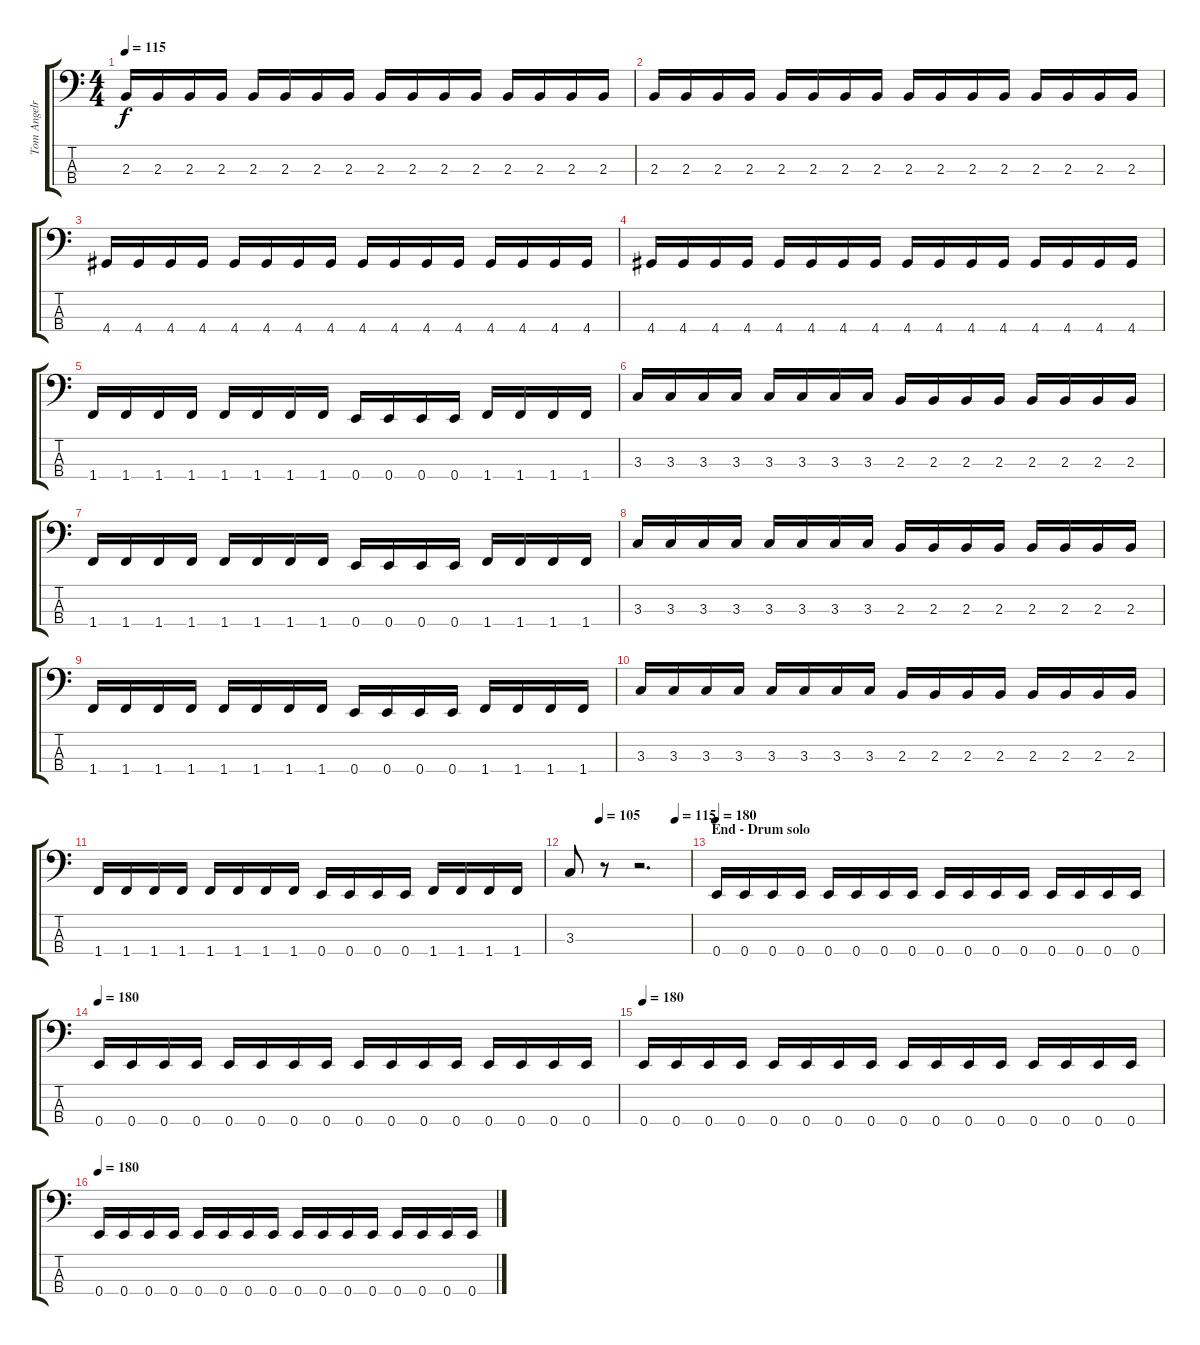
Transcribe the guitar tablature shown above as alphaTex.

\track ("Tom Angelripper (Bass)" "Tom Angelr") {instrument electricbasspick}
\staff {score tabs}
\tuning (G2 D2 A1 E1) {hide}
\ts (4 4)
\tempo 115
\clef f4
\ks c
2.3.16{dy f} 2.3.16 2.3.16 2.3.16 2.3.16 2.3.16 2.3.16 2.3.16 2.3.16 2.3.16 2.3.16 2.3.16 2.3.16 2.3.16 2.3.16 2.3.16 |
2.3.16 2.3.16 2.3.16 2.3.16 2.3.16 2.3.16 2.3.16 2.3.16 2.3.16 2.3.16 2.3.16 2.3.16 2.3.16 2.3.16 2.3.16 2.3.16 |
4.4.16 4.4.16 4.4.16 4.4.16 4.4.16 4.4.16 4.4.16 4.4.16 4.4.16 4.4.16 4.4.16 4.4.16 4.4.16 4.4.16 4.4.16 4.4.16 |
4.4.16 4.4.16 4.4.16 4.4.16 4.4.16 4.4.16 4.4.16 4.4.16 4.4.16 4.4.16 4.4.16 4.4.16 4.4.16 4.4.16 4.4.16 4.4.16 |
1.4.16 1.4.16 1.4.16 1.4.16 1.4.16 1.4.16 1.4.16 1.4.16 0.4.16 0.4.16 0.4.16 0.4.16 1.4.16 1.4.16 1.4.16 1.4.16 |
3.3.16 3.3.16 3.3.16 3.3.16 3.3.16 3.3.16 3.3.16 3.3.16 2.3.16 2.3.16 2.3.16 2.3.16 2.3.16 2.3.16 2.3.16 2.3.16 |
1.4.16 1.4.16 1.4.16 1.4.16 1.4.16 1.4.16 1.4.16 1.4.16 0.4.16 0.4.16 0.4.16 0.4.16 1.4.16 1.4.16 1.4.16 1.4.16 |
3.3.16 3.3.16 3.3.16 3.3.16 3.3.16 3.3.16 3.3.16 3.3.16 2.3.16 2.3.16 2.3.16 2.3.16 2.3.16 2.3.16 2.3.16 2.3.16 |
1.4.16 1.4.16 1.4.16 1.4.16 1.4.16 1.4.16 1.4.16 1.4.16 0.4.16 0.4.16 0.4.16 0.4.16 1.4.16 1.4.16 1.4.16 1.4.16 |
3.3.16 3.3.16 3.3.16 3.3.16 3.3.16 3.3.16 3.3.16 3.3.16 2.3.16 2.3.16 2.3.16 2.3.16 2.3.16 2.3.16 2.3.16 2.3.16 |
1.4.16 1.4.16 1.4.16 1.4.16 1.4.16 1.4.16 1.4.16 1.4.16 0.4.16 0.4.16 0.4.16 0.4.16 1.4.16 1.4.16 1.4.16 1.4.16 |
\tempo (105 0.25)
\tempo (115 0.875)
3.3.8 r.8 r.2{d} |
\section ("" "End - Drum solo")
\tempo 180
0.4.16 0.4.16 0.4.16 0.4.16 0.4.16 0.4.16 0.4.16 0.4.16 0.4.16 0.4.16 0.4.16 0.4.16 0.4.16 0.4.16 0.4.16 0.4.16 |
\tempo 180
0.4.16 0.4.16 0.4.16 0.4.16 0.4.16 0.4.16 0.4.16 0.4.16 0.4.16 0.4.16 0.4.16 0.4.16 0.4.16 0.4.16 0.4.16 0.4.16 |
\tempo 180
0.4.16 0.4.16 0.4.16 0.4.16 0.4.16 0.4.16 0.4.16 0.4.16 0.4.16 0.4.16 0.4.16 0.4.16 0.4.16 0.4.16 0.4.16 0.4.16 |
\tempo 180
0.4.16 0.4.16 0.4.16 0.4.16 0.4.16 0.4.16 0.4.16 0.4.16 0.4.16 0.4.16 0.4.16 0.4.16 0.4.16 0.4.16 0.4.16 0.4.16
